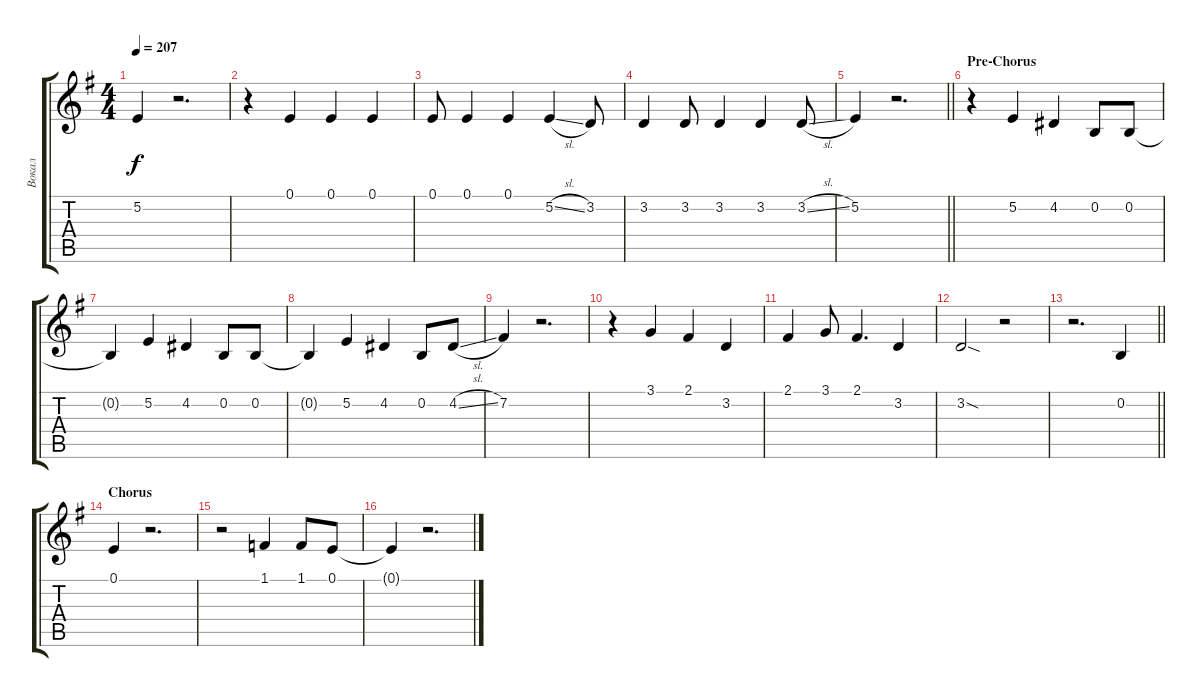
\track ("Вокал" "Вокал") {instrument trumpet}
\staff {score tabs}
\tuning (E4 B3 G3 D3 A2 E2) {hide}
\ts (4 4)
\tempo 207
\clef g2
\ks eminor
5.2.4{dy f} r.2{d} |
r.4 0.1.4 0.1.4 0.1.4 |
0.1.8 0.1.4 0.1.4 5.2{sl}.4 3.2.8 |
3.2.4 3.2.8 3.2.4 3.2.4 3.2{sl}.8 |
\barLineRight lightlight
5.2.4 r.2{d} |
\section ("" "Pre-Chorus")
r.4 5.2.4 4.2.4 0.2.8 0.2.8 |
0.2{t}.4 5.2.4 4.2.4 0.2.8 0.2.8 |
0.2{t}.4 5.2.4 4.2.4 0.2.8 4.2{sl}.8 |
7.2.4 r.2{d} |
r.4 3.1.4 2.1.4 3.2.4 |
2.1.4 3.1.8 2.1.4{d} 3.2.4 |
3.2{sod}.2 r.2 |
\barLineRight lightlight
r.2{d} 0.2.4 |
\section ("" "Chorus")
0.1.4 r.2{d} |
r.2 1.1.4 1.1.8 0.1.8 |
0.1{t}.4 r.2{d}
